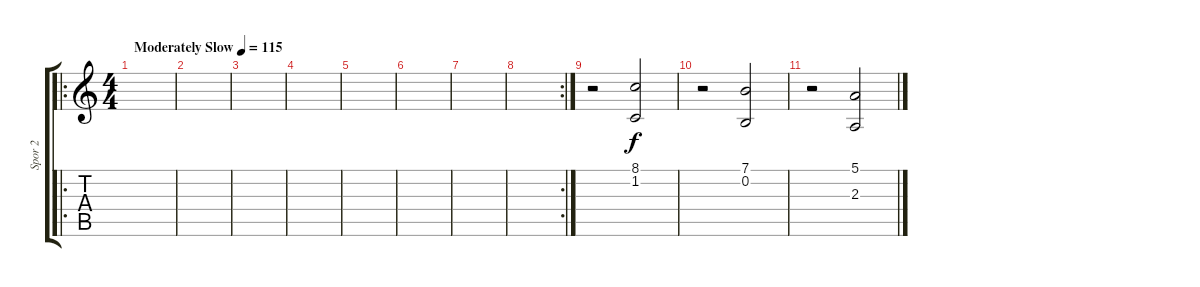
\track ("Spor 2" "Spor 2") {instrument acousticgrandpiano}
\staff {score tabs}
\tuning (E4 B3 G3 D3 A2 E2) {hide}
\ro
\ts (4 4)
\tempo (115 "Moderately Slow")
\clef g2
\ks c
|
|
|
|
|
|
|
\rc 2
|
r.2 (8.1 1.2).2 |
r.2 (7.1 0.2).2 |
r.2 (5.1 2.3).2
